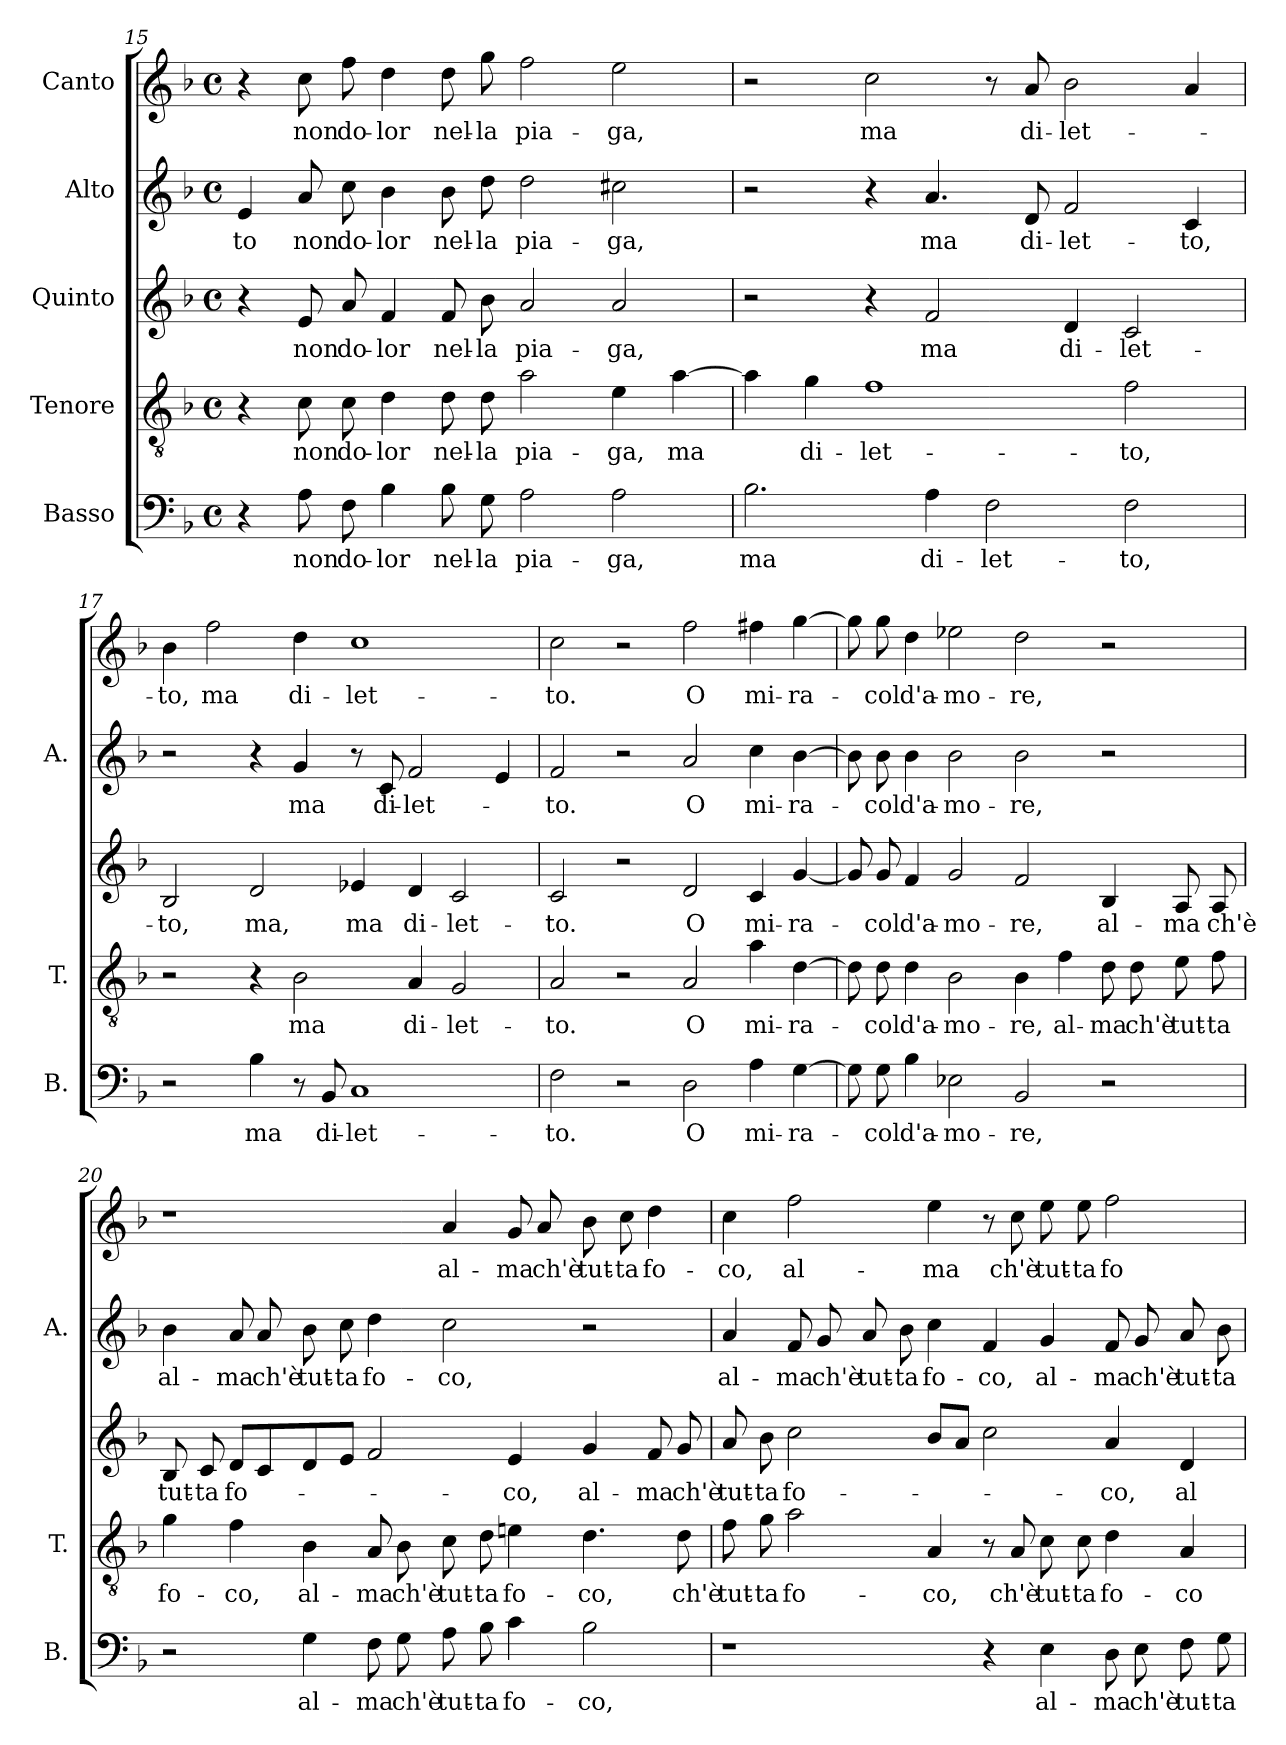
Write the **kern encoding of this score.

**kern	**text	**kern	**text	**kern	**text	**kern	**text	**kern	**text
*part5	*part5	*part4	*part4	*part3	*part3	*part2	*part2	*part1	*part1
*staff5	*staff5	*staff4	*staff4	*staff3	*staff3	*staff2	*staff2	*staff1	*staff1
*I"Basso	*	*I"Tenore	*	*I"Quinto	*	*I"Alto	*	*I"Canto	*
*I'B.	*	*I'T.	*	*	*	*I'A.	*	*	*
*clefF4	*	*clefGv2	*	*clefG2	*	*clefG2	*	*clefG2	*
*k[b-]	*	*k[b-]	*	*k[b-]	*	*k[b-]	*	*k[b-]	*
*F:	*	*F:	*	*F:	*	*F:	*	*F:	*
*M4/4	*	*M4/4	*	*M4/4	*	*M4/4	*	*M4/4	*
*met(c)	*	*met(c)	*	*met(c)	*	*met(c)	*	*met(c)	*
=15	=15	=15	=15	=15	=15	=15	=15	=15	=15
4r	.	4r	.	4r	.	4e/	-to	4r	.
8A\	non	8c\	non	8e/	non	8a/	non	8cc\	non
8F\	do-	8c\	do-	8a/	do-	8cc\	do-	8ff\	do-
4B-\	-lor	4d\	-lor	4f/	-lor	4b-\	-lor	4dd\	-lor
8B-\	nel-	8d\	nel-	8f/	nel-	8b-\	nel-	8dd\	nel-
8G\	-la	8d\	-la	8b-\	-la	8dd\	-la	8gg\	-la
2A\	pia-	2a\	pia-	2a/	pia-	2dd\	pia-	2ff\	pia-
2A\	-ga,	4e\	-ga,	2a/	-ga,	2cc#X\	-ga,	2ee\	-ga,
.	.	[4a\	ma	.	.	.	.	.	.
=16	=16	=16	=16	=16	=16	=16	=16	=16	=16
2.B-\	ma	4a\]	.	2r	.	2r	.	2r	.
.	.	4g\	di-	.	.	.	.	.	.
.	.	1f\	-let-	4r	.	4r	.	2cc\	ma
4A\	di-	.	.	2f/	ma	4.a/	ma	.	.
2F\	-let-	.	.	.	.	.	.	8r	.
.	.	.	.	.	.	8d/	di-	8a/	di-
.	.	.	.	4d/	di-	2f/	-let-	2b-\	-let-
2F\	-to,	2f\	-to,	2c/	-let-	.	.	.	.
.	.	.	.	.	.	4c/	-to,	4a/	.
=17	=17	=17	=17	=17	=17	=17	=17	=17	=17
2r	.	2r	.	2B-/	-to,	2r	.	4b-\	-to,
.	.	.	.	.	.	.	.	2ff\	ma
4B-\	ma	4r	.	2d/	ma,	4r	.	.	.
8r	.	2B-\	ma	.	.	4g/	ma	4dd\	di-
8BB-/	di-	.	.	.	.	.	.	.	.
1C/	-let-	.	.	4e-X/	ma	8r	.	1cc\	-let-
.	.	.	.	.	.	8c/	di-	.	.
.	.	4A/	di-	4d/	di-	2f/	-let-	.	.
.	.	2G/	-let-	2c/	-let-	.	.	.	.
.	.	.	.	.	.	4e/	.	.	.
=18	=18	=18	=18	=18	=18	=18	=18	=18	=18
2F\	-to.	2A/	-to.	2c/	-to.	2f/	-to.	2cc\	-to.
2r	.	2r	.	2r	.	2r	.	2r	.
2D\	O	2A/	O	2d/	O	2a/	O	2ff\	O
4A\	mi-	4a\	mi-	4c/	mi-	4cc\	mi-	4ff#X\	mi-
[4G\	-ra-	[4d\	-ra-	[4g/	-ra-	[4b-\	-ra-	[4gg\	-ra-
=19	=19	=19	=19	=19	=19	=19	=19	=19	=19
8G\]	.	8d\]	.	8g/]	.	8b-\]	.	8gg\]	.
8G\	-col	8d\	-col	8g/	-col	8b-\	-col	8gg\	-col
4B-\	d'a-	4d\	d'a-	4f/	d'a-	4b-\	d'a-	4dd\	d'a-
2E-X\	-mo-	2B-\	-mo-	2g/	-mo-	2b-\	-mo-	2ee-X\	-mo-
2BB-/	-re,	4B-\	-re,	2f/	-re,	2b-\	-re,	2dd\	-re,
.	.	4f\	al-	.	.	.	.	.	.
2r	.	8d\	-ma	4B-/	al-	2r	.	2r	.
.	.	8d\	ch'è	.	.	.	.	.	.
.	.	8e\	tut-	8A/	-ma	.	.	.	.
.	.	8f\	-ta	8A/	ch'è	.	.	.	.
=20	=20	=20	=20	=20	=20	=20	=20	=20	=20
2r	.	4g\	fo-	8B-/	tut-	4b-\	al-	1r	.
.	.	.	.	8c/	-ta	.	.	.	.
.	.	4f\	-co,	8d/L	fo-	8a/	-ma	.	.
.	.	.	.	8c/	.	8a/	ch'è	.	.
4G\	al-	4B-\	al-	8d/	.	8b-\	tut-	.	.
.	.	.	.	8e/J	.	8cc\	-ta	.	.
8F\	-ma	8A/	-ma	2f/	.	4dd\	fo-	.	.
8G\	ch'è	8B-\	ch'è	.	.	.	.	.	.
8A\	tut-	8c\	tut-	.	.	2cc\	-co,	4a/	al-
8B-\	-ta	8d\	-ta	.	.	.	.	.	.
4c\	fo-	4en\	fo-	4e/	-co,	.	.	8g/	-ma
.	.	.	.	.	.	.	.	8a/	ch'è
2B-\	-co,	4.d\	-co,	4g/	al-	2r	.	8b-\	tut-
.	.	.	.	.	.	.	.	8cc\	-ta
.	.	.	.	8f/	-ma	.	.	4dd\	fo-
.	.	8d\	ch'è	8g/	ch'è	.	.	.	.
=21	=21	=21	=21	=21	=21	=21	=21	=21	=21
1r	.	8f\	tut-	8a/	tut-	4a/	al-	4cc\	-co,
.	.	8g\	-ta	8b-\	-ta	.	.	.	.
.	.	2a\	fo-	2cc\	fo-	8f/	-ma	2ff\	al-
.	.	.	.	.	.	8g/	ch'è	.	.
.	.	.	.	.	.	8a/	tut-	.	.
.	.	.	.	.	.	8b-\	-ta	.	.
.	.	4A/	-co,	8b-/L	.	4cc\	fo-	4ee\	-ma
.	.	.	.	8a/J	.	.	.	.	.
4r	.	8r	.	2cc\	.	4f/	-co,	8r	.
.	.	8A/	ch'è	.	.	.	.	8cc\	ch'è
4E\	al-	8c\	tut-	.	.	4g/	al-	8ee\	tut-
.	.	8c\	-ta	.	.	.	.	8ee\	-ta
8D\	-ma	4d\	fo-	4a/	-co,	8f/	-ma	2ff\	fo-
8E\	ch'è	.	.	.	.	8g/	ch'è	.	.
8F\	tut-	4A/	-co	4d/	al-	8a/	tut-	.	.
8G\	-ta	.	.	.	.	8b-\	-ta	.	.
=	=	=	=	=	=	=	=	=	=
*-	*-	*-	*-	*-	*-	*-	*-	*-	*-
